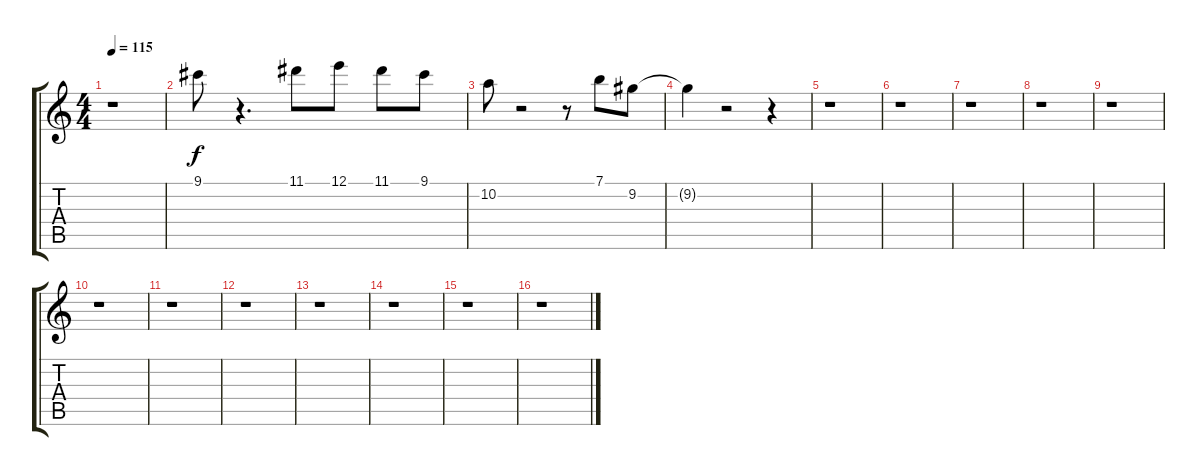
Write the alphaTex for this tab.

\track "" {instrument banjo}
\staff {score tabs}
\tuning (E4 B3 G3 D3 A2 E2) {hide}
\displaytranspose 12
\ts (4 4)
\tempo 115
\clef g2
\ks c
r.1{dy f} |
9.1.8 r.4{d} 11.1.8 12.1.8 11.1.8 9.1.8 |
10.2.8 r.2 r.8 7.1.8 9.2.8 |
9.2{t}.4 r.2 r.4 |
r.1 |
r.1 |
r.1 |
r.1 |
r.1 |
r.1 |
r.1 |
r.1 |
r.1 |
r.1 |
r.1 |
r.1
